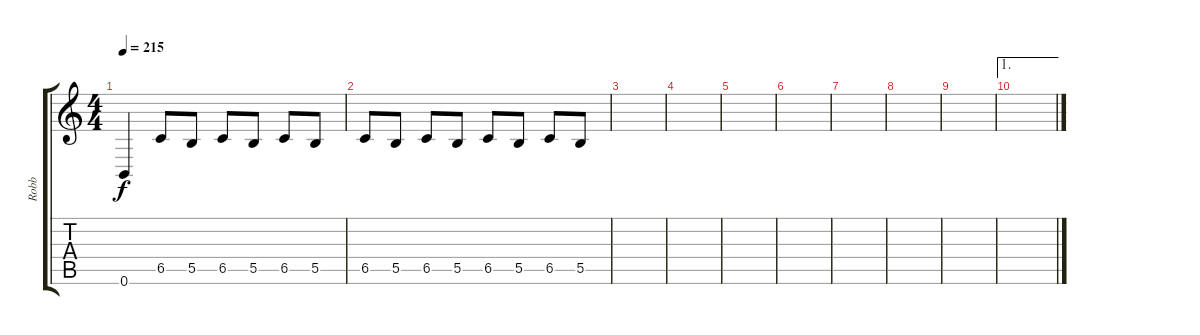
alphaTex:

\track ("Robb" "Robb") {instrument distortionguitar}
\staff {score tabs}
\tuning (Db4 Ab3 E3 B2 Gb2 B1) {hide}
\ts (4 4)
\tempo 215
\clef g2
\ks c
0.6.4{dy f} 6.5.8 5.5.8 6.5.8 5.5.8 6.5.8 5.5.8 |
6.5.8 5.5.8 6.5.8 5.5.8 6.5.8 5.5.8 6.5.8 5.5.8 |
|
|
|
|
|
|
|
\ae 1
